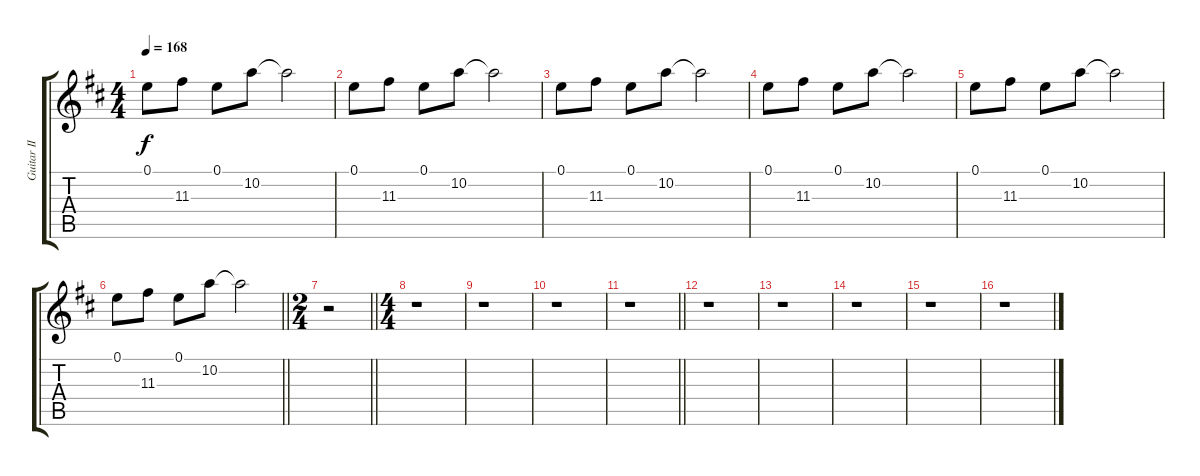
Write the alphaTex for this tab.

\track ("Guitar II" "Guitar II") {instrument distortionguitar}
\staff {score tabs}
\tuning (E4 B3 G3 D3 A2 E2) {hide}
\ts (4 4)
\tempo 168
\clef g2
\ks d
0.1.8{dy f} 11.3.8 0.1.8 10.2.8 10.2{t}.2 |
0.1.8 11.3.8 0.1.8 10.2.8 10.2{t}.2 |
0.1.8 11.3.8 0.1.8 10.2.8 10.2{t}.2 |
0.1.8 11.3.8 0.1.8 10.2.8 10.2{t}.2 |
0.1.8 11.3.8 0.1.8 10.2.8 10.2{t}.2 |
\barLineRight lightlight
0.1.8 11.3.8 0.1.8 10.2.8 10.2{t}.2 |
\ts (2 4)
\barLineRight lightlight
r.2 |
\ts (4 4)
r.1 |
r.1 |
r.1 |
\barLineRight lightlight
r.1 |
r.1 |
r.1 |
r.1 |
r.1 |
r.1
